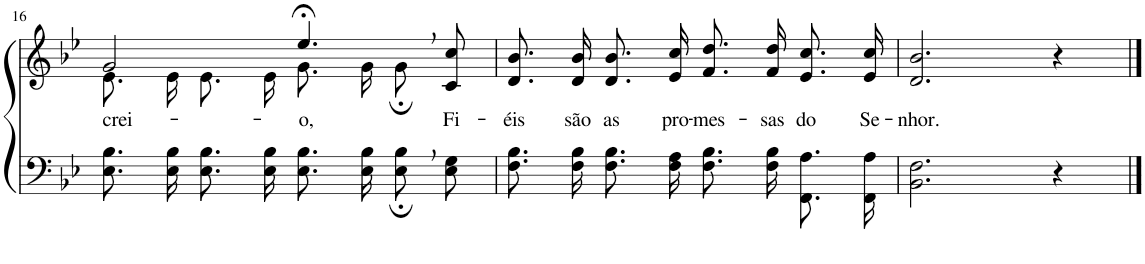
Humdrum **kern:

**kern	**kern	**text
*part2	*part1	*part1
*staff2	*staff1	*staff1
*I"Parte III e IV	*I"Parte I e II	*
!!LO:PB:g=z
*clefF4	*clefG2	*
*k[b-e-]	*k[b-e-]	*
*M4/4	*M4/4	*
=16	=16	=16
*	*^	*
!	!	!	!LO:LY:b
8.E-\ 8.B-\L	2g/	8.e-\	crei-
16E-\ 16B-\Jk	.	16e-\KL	.
8.E-\ 8.B-\L	.	8.e-\J	.
16E-\ 16B-\Jk	.	16e-\KL	.
!	!	!	!LO:LY:b
8.E-\ 8.B-\L	4.ee-;<,/	8.g\J	-o,
16E-\ 16B-\Jk	.	16g\KL	.
8E-;,\ 8B-;,\L	.	8g;\J	.
!	!	!	!LO:LY:b
8E-\ 8G\J	8c/ 8cc/	8ryy	Fi-
=17	=17	=17	=17
!	!	!	!LO:LY:b
*	*v	*v	*
8.F\ 8.B-\L	8.d/ 8.b-/L	-éis
!	!	!LO:LY:b
16F\ 16B-\Jk	16d/ 16b-/Jk	são
!	!	!LO:LY:b
8.F\ 8.B-\L	8.d/ 8.b-/L	as
!	!	!LO:LY:b
16F\ 16A\Jk	16e-/ 16cc/Jk	pro-
!	!	!LO:LY:b
8.F\ 8.B-\L	8.f/ 8.dd/L	-mes-
!	!	!LO:LY:b
16F\ 16B-\Jk	16f/ 16dd/Jk	-sas
!	!	!LO:LY:b
8.FF/ 8.A/L	8.e-/ 8.cc/L	do
!	!	!LO:LY:b
16FF/ 16A/Jk	16e-/ 16cc/Jk	Se-
=18	=18	=18
!	!	!LO:LY:b
2.BB-\ 2.F\	2.d/ 2.b-/	-nhor.
4r	4r	.
==	==	==
*-	*-	*-
